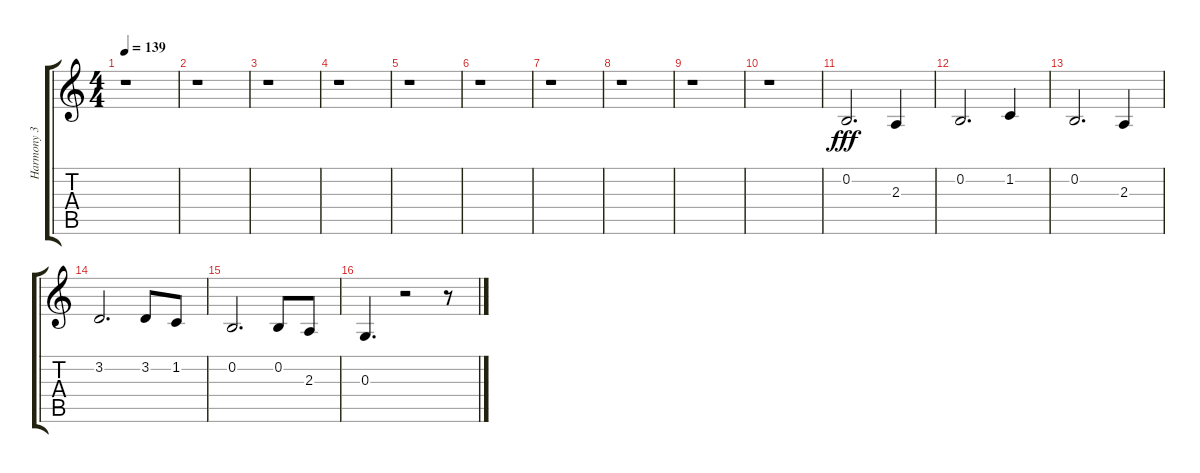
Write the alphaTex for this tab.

\track ("Harmony 3" "Harmony 3") {instrument oboe}
\staff {score tabs}
\tuning (E4 B3 G3 D3 A2 E2) {hide}
\ts (4 4)
\tempo 139
\clef g2
\ks c
r.1{dy fff} |
r.1 |
r.1 |
r.1 |
r.1 |
r.1 |
r.1 |
r.1 |
r.1 |
r.1 |
0.2.2{d volume 6} 2.3.4 |
0.2.2{d} 1.2.4 |
0.2.2{d} 2.3.4 |
3.2.2{d} 3.2.8 1.2.8 |
0.2.2{d} 0.2.8 2.3.8 |
0.3.4{d} r.2 r.8
